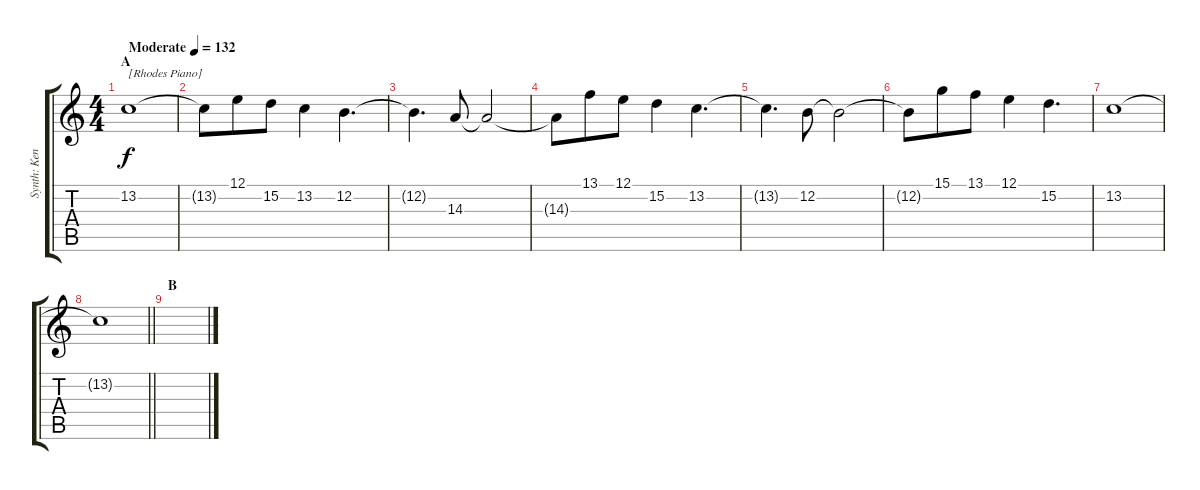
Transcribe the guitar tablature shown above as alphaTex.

\track ("Synth: Ken Scott" "Synth: Ken") {instrument electricpiano1}
\staff {score tabs}
\tuning (E4 B3 G3 D3 A2 E2) {hide}
\ts (4 4)
\section ("" "A")
\tempo (132 "Moderate")
\clef g2
\ks c
13.2.1{txt "[Rhodes Piano]" dy f instrument electricpiano1} |
13.2{t}.8{beam merge} 12.1.8{beam merge} 15.2.8 13.2.4 12.2.4{d} |
12.2{t}.4{d} 14.3.8 14.3{t}.2 |
14.3{t}.8 13.1.8{beam merge} 12.1.8 15.2.4 13.2.4{d} |
13.2{t}.4{d} 12.2.8 12.2{t}.2 |
12.2{t}.8 15.1.8{beam merge} 13.1.8 12.1.4 15.2.4{d} |
13.2.1 |
\barLineRight lightlight
13.2{t}.1 |
\section ("" "B")
